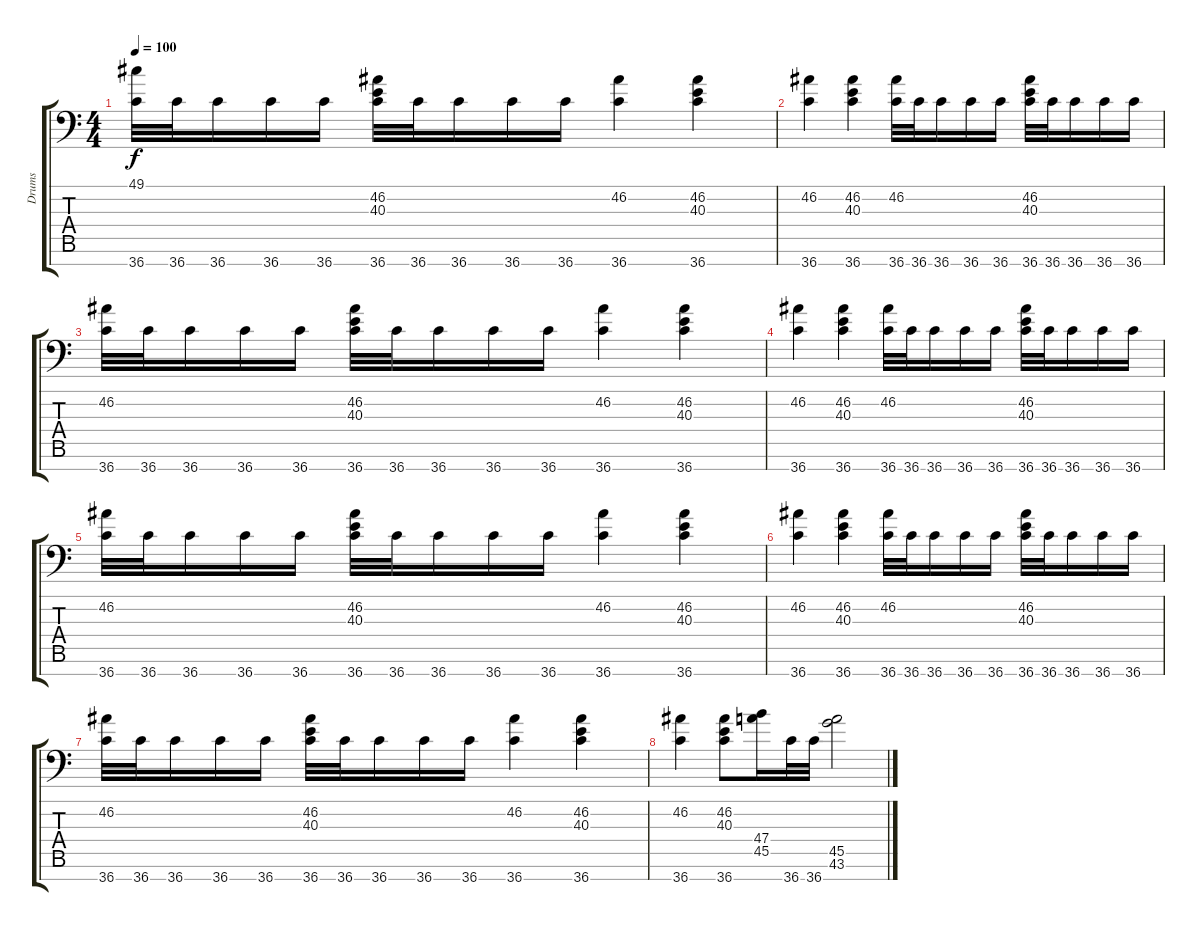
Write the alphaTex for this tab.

\track ("Drums" "Drums") {instrument acousticgrandpiano}
\staff {score tabs}
\tuning (C-1 C-1 C-1 C-1 C-1 C-1 C-1) {hide}
\ts (4 4)
\tempo 100
\clef f4
\ks c
(49.1 36.7).32{dy f} 36.7.32 36.7.16 36.7.16 36.7.16 (46.2 40.3 36.7).32 36.7.32 36.7.16 36.7.16 36.7.16 (46.2 36.7).4 (46.2 40.3 36.7).4 |
(46.2 36.7).4 (46.2 40.3 36.7).4 (46.2 36.7).32 36.7.32 36.7.16 36.7.16 36.7.16 (46.2 40.3 36.7).32 36.7.32 36.7.16 36.7.16 36.7.16 |
(46.2 36.7).32 36.7.32 36.7.16 36.7.16 36.7.16 (46.2 40.3 36.7).32 36.7.32 36.7.16 36.7.16 36.7.16 (46.2 36.7).4 (46.2 40.3 36.7).4 |
(46.2 36.7).4 (46.2 40.3 36.7).4 (46.2 36.7).32 36.7.32 36.7.16 36.7.16 36.7.16 (46.2 40.3 36.7).32 36.7.32 36.7.16 36.7.16 36.7.16 |
(46.2 36.7).32 36.7.32 36.7.16 36.7.16 36.7.16 (46.2 40.3 36.7).32 36.7.32 36.7.16 36.7.16 36.7.16 (46.2 36.7).4 (46.2 40.3 36.7).4 |
(46.2 36.7).4 (46.2 40.3 36.7).4 (46.2 36.7).32 36.7.32 36.7.16 36.7.16 36.7.16 (46.2 40.3 36.7).32 36.7.32 36.7.16 36.7.16 36.7.16 |
(46.2 36.7).32 36.7.32 36.7.16 36.7.16 36.7.16 (46.2 40.3 36.7).32 36.7.32 36.7.16 36.7.16 36.7.16 (46.2 36.7).4 (46.2 40.3 36.7).4 |
(46.2 36.7).4 (46.2 40.3 36.7).8 (47.4 45.5).16 36.7.32 36.7.32 (45.5 43.6).2
